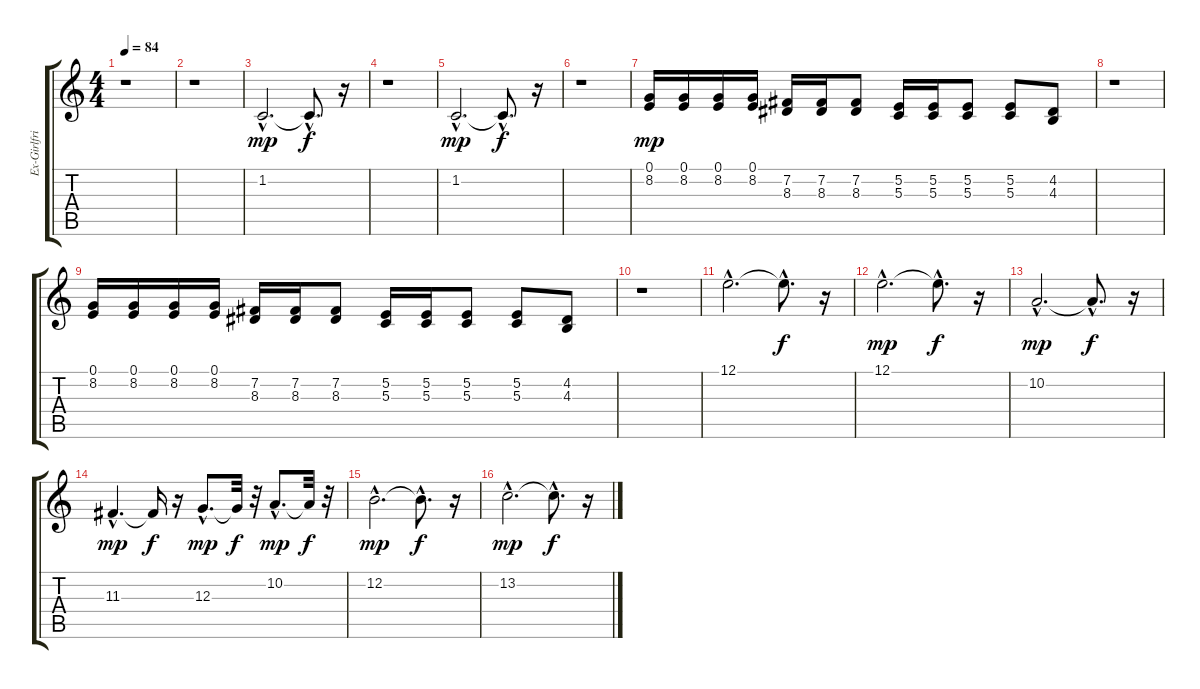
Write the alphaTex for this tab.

\track ("Ex-Girlfriend" "Ex-Girlfri") {instrument seashore}
\staff {score tabs}
\tuning (E4 B3 G3 D3 A2 E2) {hide}
\ts (4 4)
\tempo 84
\clef g2
\ks c
r.1{dy mp instrument seashore} |
r.1 |
1.2{hac}.2{d} 1.2{hac t}.8{d dy f} r.16 |
r.1 |
1.2{hac}.2{d dy mp} 1.2{hac t}.8{d dy f} r.16 |
r.1 |
(0.1 8.2).16{dy mp instrument panflute} (0.1 8.2).16 (0.1 8.2).16 (0.1 8.2).16 (7.2 8.3).16 (7.2 8.3).16 (7.2 8.3).8 (5.2 5.3).16 (5.2 5.3).16 (5.2 5.3).8 (5.2 5.3).8 (4.2 4.3).8 |
r.1 |
(0.1 8.2).16 (0.1 8.2).16 (0.1 8.2).16 (0.1 8.2).16 (7.2 8.3).16 (7.2 8.3).16 (7.2 8.3).8 (5.2 5.3).16 (5.2 5.3).16 (5.2 5.3).8 (5.2 5.3).8 (4.2 4.3).8 |
r.1 |
12.1{hac}.2{d} 12.1{hac t}.8{d dy f} r.16 |
12.1{hac}.2{d dy mp} 12.1{hac t}.8{d dy f} r.16 |
10.2{hac}.2{d dy mp} 10.2{hac t}.8{d dy f} r.16 |
11.3{hac}.4{d dy mp} 11.3{t}.16{dy f} r.16 12.3{hac}.8{d dy mp} 12.3{t}.32{dy f} r.32 10.2{hac}.8{d dy mp} 10.2{t}.32{dy f} r.32 |
12.2{hac}.2{d dy mp} 12.2{hac t}.8{d dy f} r.16 |
13.2{hac}.2{d dy mp} 13.2{hac t}.8{d dy f} r.16
